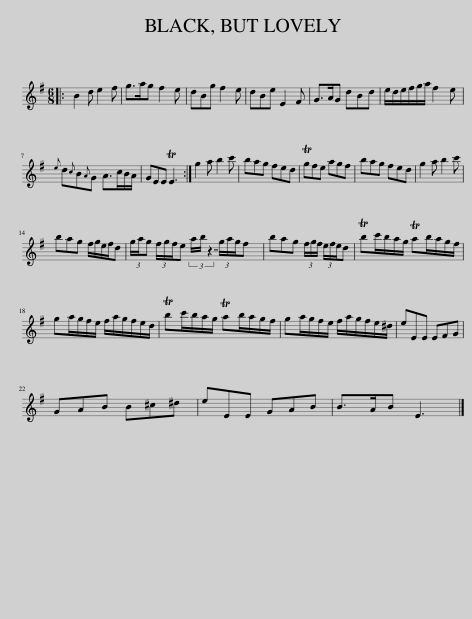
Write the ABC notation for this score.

X:1
L:1/8
M:6/8
I:linebreak $
K:Emin
V:1 treble
V:1
|: B2 d e2 f | g>ag f2 e | dBg f2 e | dBe E2 F | G>AG dBd | %5
 e/d/e/f/g/a/ f2 e |${e} d{c}B{A}G A>cB/A/ | GEE TE3 :| g2 a b2 c' | bag fed | %10
 Tgfe agf | bag fed | g2 a b2 c' |$ bag f/g/e/f/d | (3g/a/g (3f/g/f/e (3:2:2a/b/ z/3 (3g/a/g/f x/24 | %15
 bag (3f/g/f/ (3e/f/e/d | Tbc'/b/a/g/ Tab/a/g/f/ |$ ga/g/f/e/ f/a/g/f/e/d/ | Tbc'/b/a/g/ Tab/a/g/f/ | ga/g/f/e/ f/a/g/f/e/^d/ | %20
 eEE EFG |$ GAB B^c^d | eEE GAB | B>AB E3 |] %24
